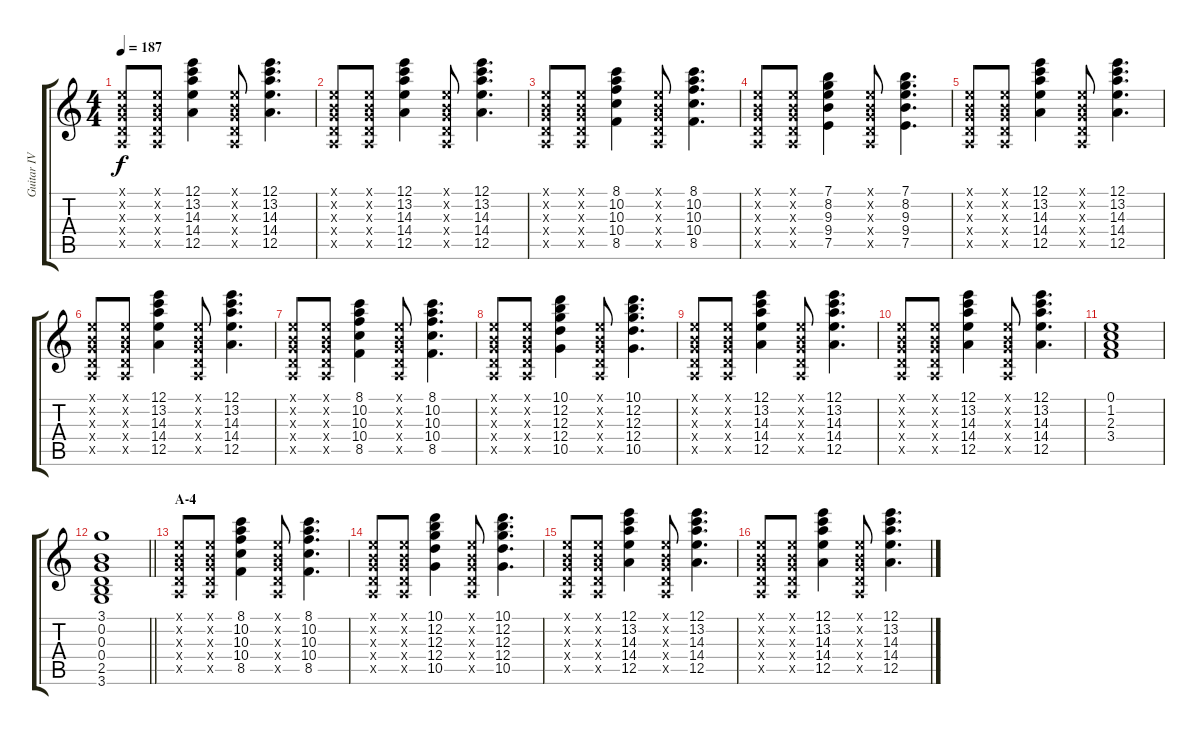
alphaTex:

\track ("Guitar IV" "Guitar IV") {instrument acousticguitarsteel}
\staff {score tabs}
\tuning (E4 B3 G3 D3 A2 E2) {hide}
\ts (4 4)
\tempo 187
\clef g2
\ks c
(0.1{x} 0.2{x} 0.3{x} 0.4{x} 0.5{x}).8{dy f} (0.1{x} 0.2{x} 0.3{x} 0.4{x} 0.5{x}).8 (12.1 13.2 14.3 14.4 12.5).4 (0.1{x} 0.2{x} 0.3{x} 0.4{x} 0.5{x}).8 (12.1 13.2 14.3 14.4 12.5).4{d} |
(0.1{x} 0.2{x} 0.3{x} 0.4{x} 0.5{x}).8 (0.1{x} 0.2{x} 0.3{x} 0.4{x} 0.5{x}).8 (12.1 13.2 14.3 14.4 12.5).4 (0.1{x} 0.2{x} 0.3{x} 0.4{x} 0.5{x}).8 (12.1 13.2 14.3 14.4 12.5).4{d} |
(0.1{x} 0.2{x} 0.3{x} 0.4{x} 0.5{x}).8 (0.1{x} 0.2{x} 0.3{x} 0.4{x} 0.5{x}).8 (8.1 10.2 10.3 10.4 8.5).4 (0.1{x} 0.2{x} 0.3{x} 0.4{x} 0.5{x}).8 (8.1 10.2 10.3 10.4 8.5).4{d} |
(0.1{x} 0.2{x} 0.3{x} 0.4{x} 0.5{x}).8 (0.1{x} 0.2{x} 0.3{x} 0.4{x} 0.5{x}).8 (7.1 8.2 9.3 9.4 7.5).4 (0.1{x} 0.2{x} 0.3{x} 0.4{x} 0.5{x}).8 (7.1 8.2 9.3 9.4 7.5).4{d} |
(0.1{x} 0.2{x} 0.3{x} 0.4{x} 0.5{x}).8 (0.1{x} 0.2{x} 0.3{x} 0.4{x} 0.5{x}).8 (12.1 13.2 14.3 14.4 12.5).4 (0.1{x} 0.2{x} 0.3{x} 0.4{x} 0.5{x}).8 (12.1 13.2 14.3 14.4 12.5).4{d} |
(0.1{x} 0.2{x} 0.3{x} 0.4{x} 0.5{x}).8 (0.1{x} 0.2{x} 0.3{x} 0.4{x} 0.5{x}).8 (12.1 13.2 14.3 14.4 12.5).4 (0.1{x} 0.2{x} 0.3{x} 0.4{x} 0.5{x}).8 (12.1 13.2 14.3 14.4 12.5).4{d} |
(0.1{x} 0.2{x} 0.3{x} 0.4{x} 0.5{x}).8 (0.1{x} 0.2{x} 0.3{x} 0.4{x} 0.5{x}).8 (8.1 10.2 10.3 10.4 8.5).4 (0.1{x} 0.2{x} 0.3{x} 0.4{x} 0.5{x}).8 (8.1 10.2 10.3 10.4 8.5).4{d} |
(0.1{x} 0.2{x} 0.3{x} 0.4{x} 0.5{x}).8 (0.1{x} 0.2{x} 0.3{x} 0.4{x} 0.5{x}).8 (10.1 12.2 12.3 12.4 10.5).4 (0.1{x} 0.2{x} 0.3{x} 0.4{x} 0.5{x}).8 (10.1 12.2 12.3 12.4 10.5).4{d} |
(0.1{x} 0.2{x} 0.3{x} 0.4{x} 0.5{x}).8 (0.1{x} 0.2{x} 0.3{x} 0.4{x} 0.5{x}).8 (12.1 13.2 14.3 14.4 12.5).4 (0.1{x} 0.2{x} 0.3{x} 0.4{x} 0.5{x}).8 (12.1 13.2 14.3 14.4 12.5).4{d} |
(0.1{x} 0.2{x} 0.3{x} 0.4{x} 0.5{x}).8 (0.1{x} 0.2{x} 0.3{x} 0.4{x} 0.5{x}).8 (12.1 13.2 14.3 14.4 12.5).4 (0.1{x} 0.2{x} 0.3{x} 0.4{x} 0.5{x}).8 (12.1 13.2 14.3 14.4 12.5).4{d} |
(0.1 1.2 2.3 3.4).1 |
\barLineRight lightlight
(3.1 0.2 0.3 0.4 2.5 3.6).1 |
\section ("" "A-4")
(0.1{x} 0.2{x} 0.3{x} 0.4{x} 0.5{x}).8 (0.1{x} 0.2{x} 0.3{x} 0.4{x} 0.5{x}).8 (8.1 10.2 10.3 10.4 8.5).4 (0.1{x} 0.2{x} 0.3{x} 0.4{x} 0.5{x}).8 (8.1 10.2 10.3 10.4 8.5).4{d} |
(0.1{x} 0.2{x} 0.3{x} 0.4{x} 0.5{x}).8 (0.1{x} 0.2{x} 0.3{x} 0.4{x} 0.5{x}).8 (10.1 12.2 12.3 12.4 10.5).4 (0.1{x} 0.2{x} 0.3{x} 0.4{x} 0.5{x}).8 (10.1 12.2 12.3 12.4 10.5).4{d} |
(0.1{x} 0.2{x} 0.3{x} 0.4{x} 0.5{x}).8 (0.1{x} 0.2{x} 0.3{x} 0.4{x} 0.5{x}).8 (12.1 13.2 14.3 14.4 12.5).4 (0.1{x} 0.2{x} 0.3{x} 0.4{x} 0.5{x}).8 (12.1 13.2 14.3 14.4 12.5).4{d} |
(0.1{x} 0.2{x} 0.3{x} 0.4{x} 0.5{x}).8 (0.1{x} 0.2{x} 0.3{x} 0.4{x} 0.5{x}).8 (12.1 13.2 14.3 14.4 12.5).4 (0.1{x} 0.2{x} 0.3{x} 0.4{x} 0.5{x}).8 (12.1 13.2 14.3 14.4 12.5).4{d}
